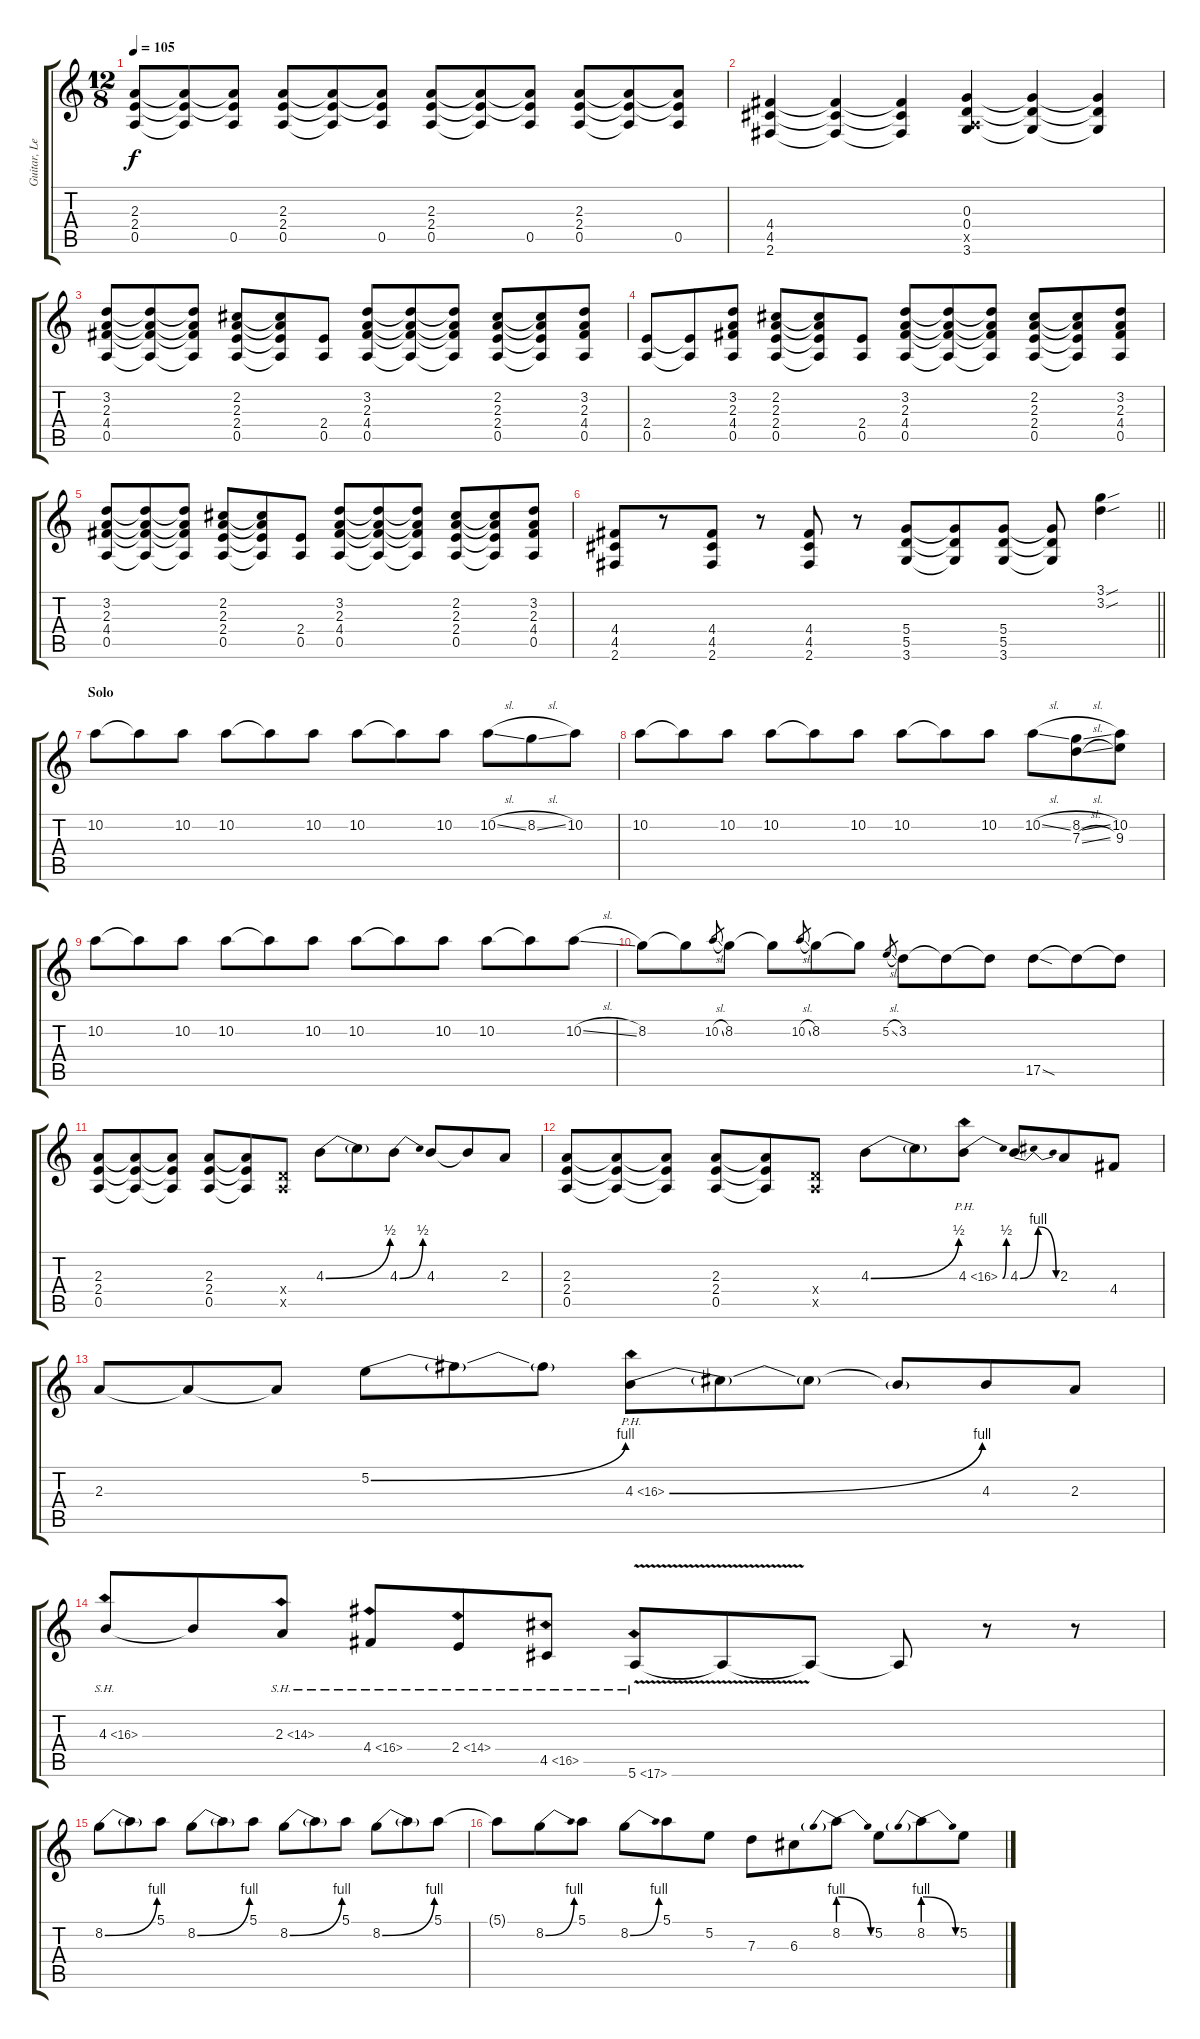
\track ("Guitar, Lead" "Guitar, Le") {instrument distortionguitar}
\staff {score tabs}
\tuning (E4 B3 G3 D3 A2 E2) {hide}
\ts (12 8)
\tempo 105
\clef g2
\ks c
(2.3 2.4 0.5).8{dy f} (2.3{t} 2.4{t} 0.5{t}).8 (2.3{t} 2.4{t} 0.5).8 (2.3 2.4 0.5).8 (2.3{t} 2.4{t} 0.5{t}).8 (2.3{t} 2.4{t} 0.5).8 (2.3 2.4 0.5).8 (2.3{t} 2.4{t} 0.5{t}).8 (2.3{t} 2.4{t} 0.5).8 (2.3 2.4 0.5).8 (2.3{t} 2.4{t} 0.5{t}).8 (2.3{t} 2.4{t} 0.5).8 |
(4.4 4.5 2.6).4 (4.4{t} 4.5{t} 2.6{t}).4 (4.4{t} 4.5{t} 2.6{t}).4 (0.3 0.4 0.5{x} 3.6).4 (0.3{t} 0.4{t} 3.6{t}).4 (0.3{t} 0.4{t} 3.6{t}).4 |
(3.2 2.3 4.4 0.5).8 (3.2{t} 2.3{t} 4.4{t} 0.5{t}).8 (3.2{t} 2.3{t} 4.4{t} 0.5{t}).8 (2.2 2.3 2.4 0.5).8 (2.2{t} 2.3{t} 2.4{t} 0.5{t}).8 (2.4 0.5).8 (3.2 2.3 4.4 0.5).8 (3.2{t} 2.3{t} 4.4{t} 0.5{t}).8 (3.2{t} 2.3{t} 4.4{t} 0.5{t}).8 (2.2 2.3 2.4 0.5).8 (2.2{t} 2.3{t} 2.4{t} 0.5{t}).8 (3.2 2.3 4.4 0.5).8 |
(2.4 0.5).8 (2.4{t} 0.5{t}).8 (3.2 2.3 4.4 0.5).8 (2.2 2.3 2.4 0.5).8 (2.2{t} 2.3{t} 2.4{t} 0.5{t}).8 (2.4 0.5).8 (3.2 2.3 4.4 0.5).8 (3.2{t} 2.3{t} 4.4{t} 0.5{t}).8 (3.2{t} 2.3{t} 4.4{t} 0.5{t}).8 (2.2 2.3 2.4 0.5).8 (2.2{t} 2.3{t} 2.4{t} 0.5{t}).8 (3.2 2.3 4.4 0.5).8 |
(3.2 2.3 4.4 0.5).8 (3.2{t} 2.3{t} 4.4{t} 0.5{t}).8 (3.2{t} 2.3{t} 4.4{t} 0.5{t}).8 (2.2 2.3 2.4 0.5).8 (2.2{t} 2.3{t} 2.4{t} 0.5{t}).8 (2.4 0.5).8 (3.2 2.3 4.4 0.5).8 (3.2{t} 2.3{t} 4.4{t} 0.5{t}).8 (3.2{t} 2.3{t} 4.4{t} 0.5{t}).8 (2.2 2.3 2.4 0.5).8 (2.2{t} 2.3{t} 2.4{t} 0.5{t}).8 (3.2 2.3 4.4 0.5).8 |
\barLineRight lightlight
(4.4 4.5 2.6).8 r.8 (4.4 4.5 2.6).8 r.8 (4.4 4.5 2.6).8 r.8 (5.4 5.5 3.6).8 (5.4{t} 5.5{t} 3.6{t}).8 (5.4 5.5 3.6).8 (5.4{t} 5.5{t} 3.6{t}).8 (3.1{sou} 3.2{sou}).4 |
\section ("" "Solo")
10.2.8 10.2{t}.8 10.2.8 10.2.8 10.2{t}.8 10.2.8 10.2.8 10.2{t}.8 10.2.8 10.2{sl}.8 8.2{sl}.8 10.2.8 |
10.2.8 10.2{t}.8 10.2.8 10.2.8 10.2{t}.8 10.2.8 10.2.8 10.2{t}.8 10.2.8 10.2{sl}.8 (8.2{sl} 7.3{sl}).8 (10.2 9.3).8 |
10.2.8 10.2{t}.8 10.2.8 10.2.8 10.2{t}.8 10.2.8 10.2.8 10.2{t}.8 10.2.8 10.2.8 10.2{t}.8 10.2{sl}.8 |
8.2.8 8.2{t}.8 10.2{sl}.8{gr} 8.2.8 8.2{t}.8 10.2{sl}.8{gr} 8.2.8 8.2{t}.8 5.2{sl}.8{gr} 3.2.8 3.2{t}.8 3.2{t}.8 17.5{sod}.8 17.5{t}.8 17.5{t}.8 |
(2.3 2.4 0.5).8 (2.3{t} 2.4{t} 0.5{t}).8 (2.3{t} 2.4{t} 0.5{t}).8 (2.3 2.4 0.5).8 (2.3{t} 2.4{t} 0.5{t}).8 (0.4{x} 0.5{x}).8 4.3{be (bend 0 0 60 2)}.8 4.3{t}.8 4.3{be (bend 0 0 60 2)}.8 4.3.8 4.3{t}.8 2.3.8 |
(2.3 2.4 0.5).8 (2.3{t} 2.4{t} 0.5{t}).8 (2.3{t} 2.4{t} 0.5{t}).8 (2.3 2.4 0.5).8 (2.3{t} 2.4{t} 0.5{t}).8 (0.4{x} 0.5{x}).8 4.3{be (bend 0 0 60 2)}.8 4.3{t}.8 4.3{be (bend 0 0 60 2) ph 12}.8 4.3{be (bendrelease 0 0 30 4 30 4 60 0)}.8 2.3.8 4.4.8 |
2.3.8 2.3{t}.8 2.3{t}.8 5.2{be (bend 0 0 60 4)}.8 5.2{t}.8 5.2{t}.8 4.3{be (bend 0 0 60 4) ph 12}.8 4.3{t}.8 4.3{t}.8 4.3{t}.8 4.3.8 2.3.8 |
4.3{sh 12}.8 4.3{t}.8 2.3{sh 12}.8 4.4{sh 12}.8 2.4{sh 12}.8 4.5{sh 12}.8 5.6{sh 12 v}.8 5.6{t}.8 5.6{t}.8 5.6{t}.8 r.8 r.8 |
8.2{be (bend 0 0 60 4)}.8 8.2{t}.8 5.1.8 8.2{be (bend 0 0 60 4)}.8 8.2{t}.8 5.1.8 8.2{be (bend 0 0 60 4)}.8 8.2{t}.8 5.1.8 8.2{be (bend 0 0 60 4)}.8 8.2{t}.8 5.1.8 |
5.1{t}.8 8.2{be (bend 0 0 60 4)}.8 5.1.8 8.2{be (bend 0 0 60 4)}.8 5.1.8 5.2.8 7.3.8 6.3.8 8.2{be (prebendrelease 0 4 60 0)}.8 5.2.8 8.2{be (prebendrelease 0 4 60 0)}.8 5.2.8
